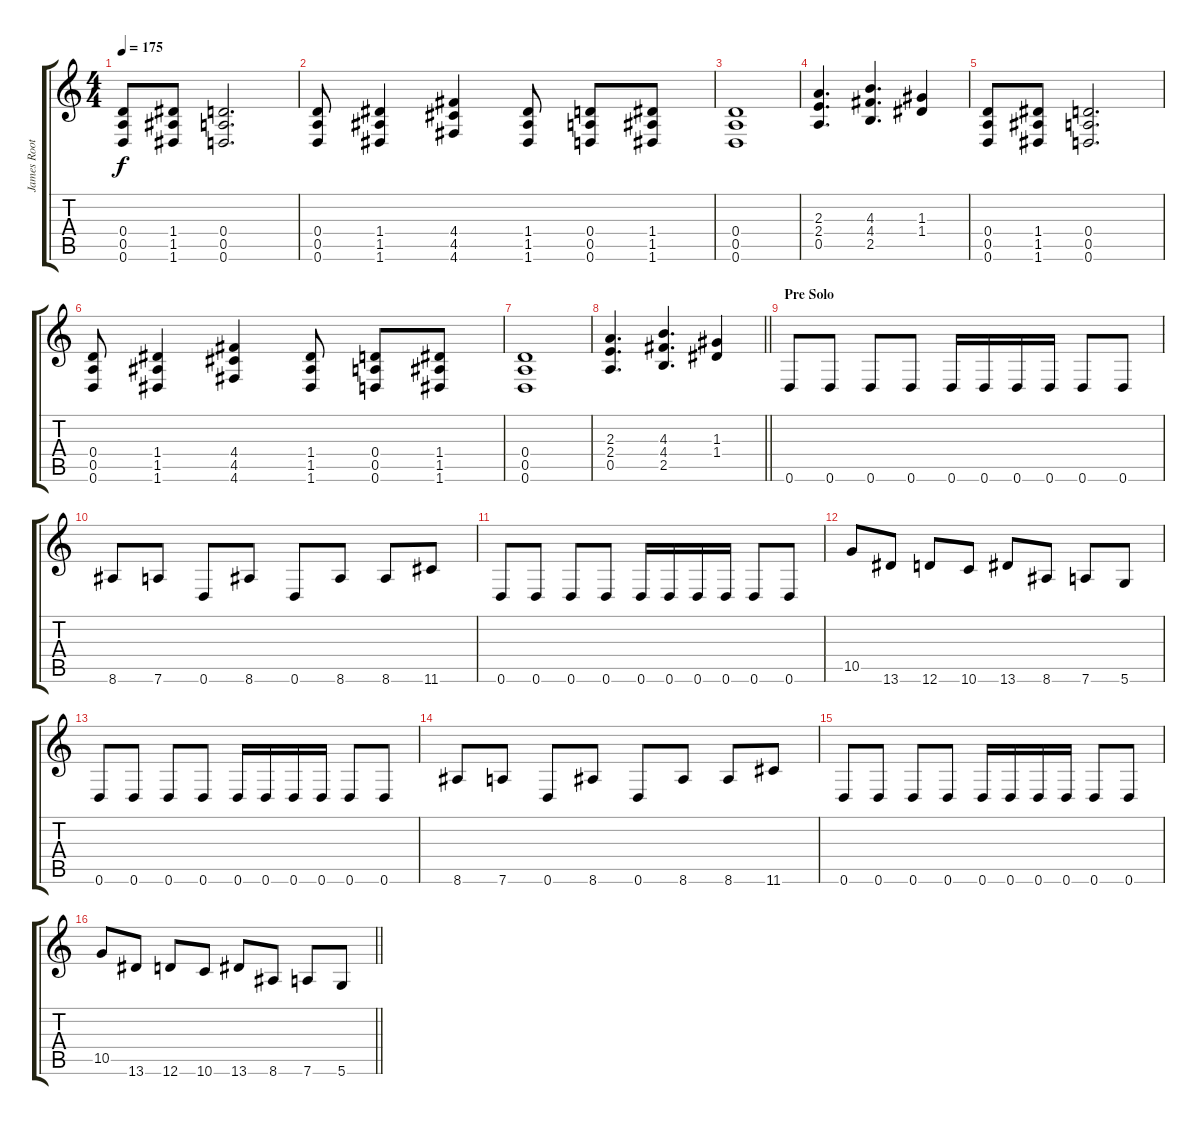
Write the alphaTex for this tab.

\track ("James Root" "James Root") {instrument distortionguitar}
\staff {score tabs}
\tuning (E4 B3 G3 D3 A2 D2) {hide}
\ts (4 4)
\tempo 175
\clef g2
\ks c
(0.4 0.5 0.6).8{dy f} (1.4 1.5 1.6).8 (0.4 0.5 0.6).2{d} |
(0.4 0.5 0.6).8 (1.4 1.5 1.6).4 (4.4 4.5 4.6).4 (1.4 1.5 1.6).8 (0.4 0.5 0.6).8 (1.4 1.5 1.6).8 |
(0.4 0.5 0.6).1 |
(2.3 2.4 0.5).4{d} (4.3 4.4 2.5).4{d} (1.3 1.4).4 |
(0.4 0.5 0.6).8 (1.4 1.5 1.6).8 (0.4 0.5 0.6).2{d} |
(0.4 0.5 0.6).8 (1.4 1.5 1.6).4 (4.4 4.5 4.6).4 (1.4 1.5 1.6).8 (0.4 0.5 0.6).8 (1.4 1.5 1.6).8 |
(0.4 0.5 0.6).1 |
\barLineRight lightlight
(2.3 2.4 0.5).4{d} (4.3 4.4 2.5).4{d} (1.3 1.4).4 |
\section ("" "Pre Solo")
0.6.8 0.6.8 0.6.8 0.6.8 0.6.16 0.6.16 0.6.16 0.6.16 0.6.8 0.6.8 |
8.6.8 7.6.8 0.6.8 8.6.8 0.6.8 8.6.8 8.6.8 11.6.8 |
0.6.8 0.6.8 0.6.8 0.6.8 0.6.16 0.6.16 0.6.16 0.6.16 0.6.8 0.6.8 |
10.5.8 13.6.8 12.6.8 10.6.8 13.6.8 8.6.8 7.6.8 5.6.8 |
0.6.8 0.6.8 0.6.8 0.6.8 0.6.16 0.6.16 0.6.16 0.6.16 0.6.8 0.6.8 |
8.6.8 7.6.8 0.6.8 8.6.8 0.6.8 8.6.8 8.6.8 11.6.8 |
0.6.8 0.6.8 0.6.8 0.6.8 0.6.16 0.6.16 0.6.16 0.6.16 0.6.8 0.6.8 |
\barLineRight lightlight
10.5.8 13.6.8 12.6.8 10.6.8 13.6.8 8.6.8 7.6.8 5.6.8
